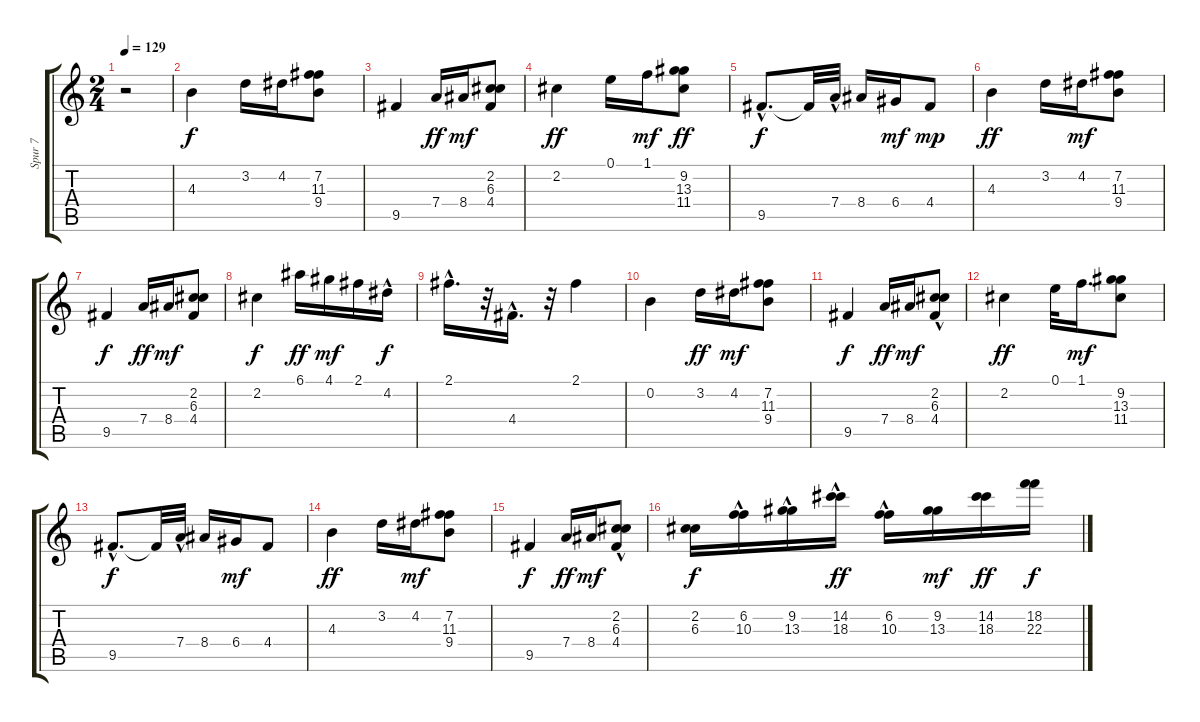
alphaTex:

\track ("Spur 7" "Spur 7") {instrument distortionguitar}
\staff {score tabs}
\tuning (E4 B3 G3 D3 A2 E2) {hide}
\ts (2 4)
\tempo 129
\clef g2
\ks c
r.2{dy f instrument distortionguitar} |
4.3.4 3.2.16 4.2.16 (7.2 11.3 9.4).8 |
9.5.4 7.4.16{dy ff} 8.4.16{dy mf} (2.2 6.3 4.4).8 |
2.2.4{dy ff} 0.1.16 1.1.16{dy mf} (9.2 13.3 11.4).8{dy ff} |
9.5{hac}.8{d dy f} 9.5{t}.32 7.4{hac}.32 8.4.16 6.4.16{dy mf} 4.4.8{dy mp} |
4.3.4{dy ff} 3.2.16 4.2.16{dy mf} (7.2 11.3 9.4).8 |
9.5.4{dy f} 7.4.16{dy ff} 8.4.16{dy mf} (2.2 6.3 4.4).8 |
2.2.4{dy f} 6.1.16{dy ff} 4.1.16{dy mf} 2.1.16 4.2{hac}.16{dy f} |
2.1{hac}.16{d} r.32 4.4{hac}.16{d} r.32 2.1.4 |
0.2.4 3.2.16{dy ff} 4.2.16{dy mf} (7.2 11.3 9.4).8 |
9.5.4{dy f} 7.4.16{dy ff} 8.4.16{dy mf} (2.2{hac} 6.3{hac} 4.4).8 |
2.2.4{dy ff} 0.1.32 1.1.16{d dy mf} (9.2 13.3 11.4).8 |
9.5{hac}.8{d dy f} 9.5{t}.32 7.4{hac}.32 8.4.16 6.4.16{dy mf} 4.4.8 |
4.3.4{dy ff} 3.2.16 4.2.16{dy mf} (7.2 11.3 9.4).8 |
9.5.4{dy f} 7.4.16{dy ff} 8.4.16{dy mf} (2.2 6.3 4.4{hac}).8 |
(2.2 6.3).16{dy f} (6.2{hac} 10.3{hac}).16 (9.2{hac} 13.3{hac}).16 (14.2{hac} 18.3{hac}).16{dy ff} (6.2{hac} 10.3{hac}).16 (9.2 13.3).16{dy mf} (14.2 18.3).16{dy ff} (18.2 22.3).16{dy f}
